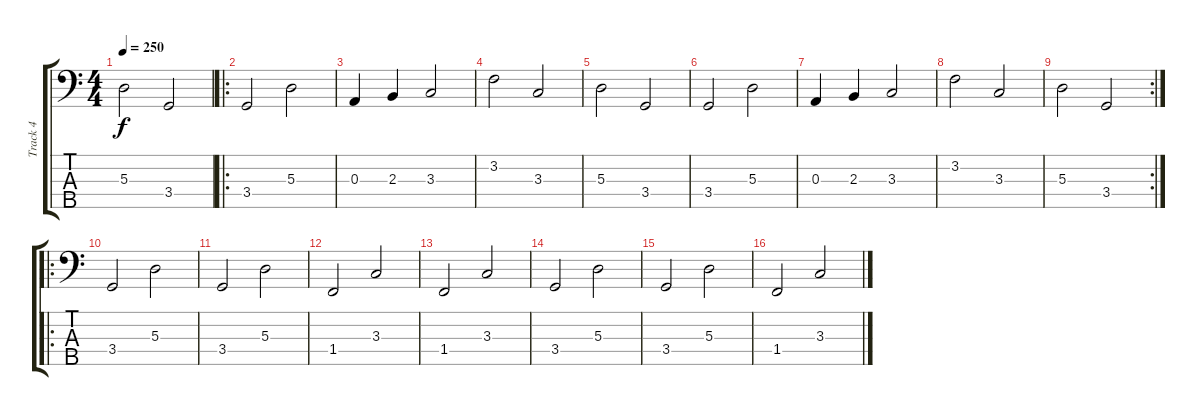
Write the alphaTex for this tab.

\track ("Track 4" "Track 4") {instrument electricbassfinger}
\staff {score tabs}
\tuning (G2 D2 A1 E1 B0) {hide}
\ts (4 4)
\tempo 250
\clef f4
\ks c
5.3.2{dy f} 3.4.2 |
\ro
3.4.2 5.3.2 |
0.3.4 2.3.4 3.3.2 |
3.2.2 3.3.2 |
5.3.2 3.4.2 |
3.4.2 5.3.2 |
0.3.4 2.3.4 3.3.2 |
3.2.2 3.3.2 |
\rc 2
5.3.2 3.4.2 |
\ro
3.4.2 5.3.2 |
3.4.2 5.3.2 |
1.4.2 3.3.2 |
1.4.2 3.3.2 |
3.4.2 5.3.2 |
3.4.2 5.3.2 |
1.4.2 3.3.2
